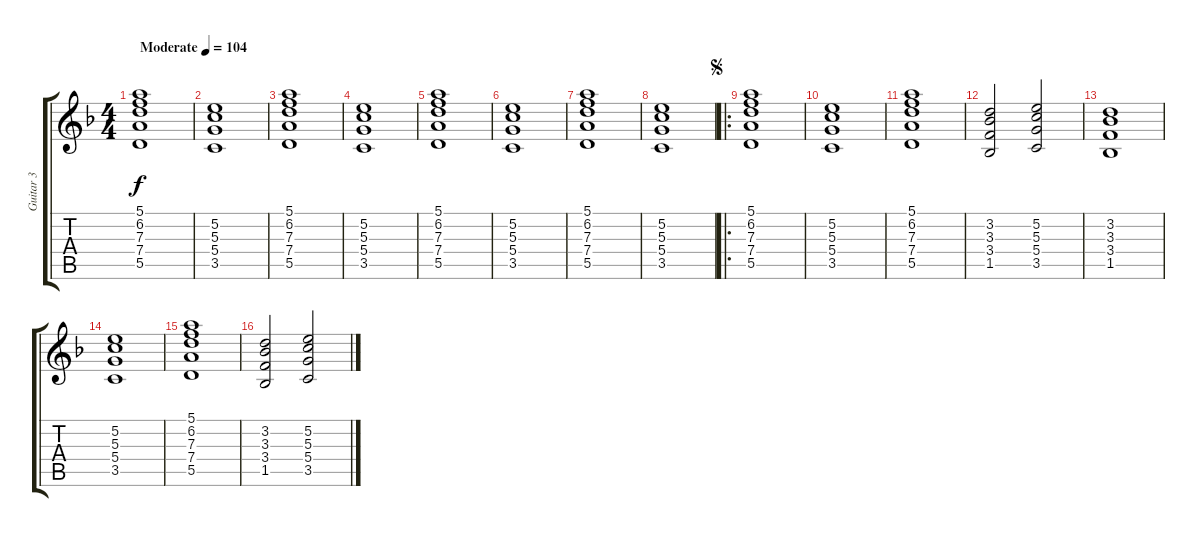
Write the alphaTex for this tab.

\track ("Guitar 3" "Guitar 3") {instrument distortionguitar}
\staff {score tabs}
\tuning (E4 B3 G3 D3 A2 E2) {hide}
\ts (4 4)
\tempo (104 "Moderate")
\clef g2
\ks f
(5.1 6.2 7.3 7.4 5.5).1{dy f instrument distortionguitar} |
(5.2 5.3 5.4 3.5).1 |
(5.1 6.2 7.3 7.4 5.5).1 |
(5.2 5.3 5.4 3.5).1 |
(5.1 6.2 7.3 7.4 5.5).1 |
(5.2 5.3 5.4 3.5).1 |
(5.1 6.2 7.3 7.4 5.5).1 |
(5.2 5.3 5.4 3.5).1 |
\ro
\jump segno
(5.1 6.2 7.3 7.4 5.5).1 |
(5.2 5.3 5.4 3.5).1 |
(5.1 6.2 7.3 7.4 5.5).1 |
(3.2 3.3 3.4 1.5).2 (5.2 5.3 5.4 3.5).2 |
(3.2 3.3 3.4 1.5).1 |
(5.2 5.3 5.4 3.5).1 |
(5.1 6.2 7.3 7.4 5.5).1 |
(3.2 3.3 3.4 1.5).2 (5.2 5.3 5.4 3.5).2
